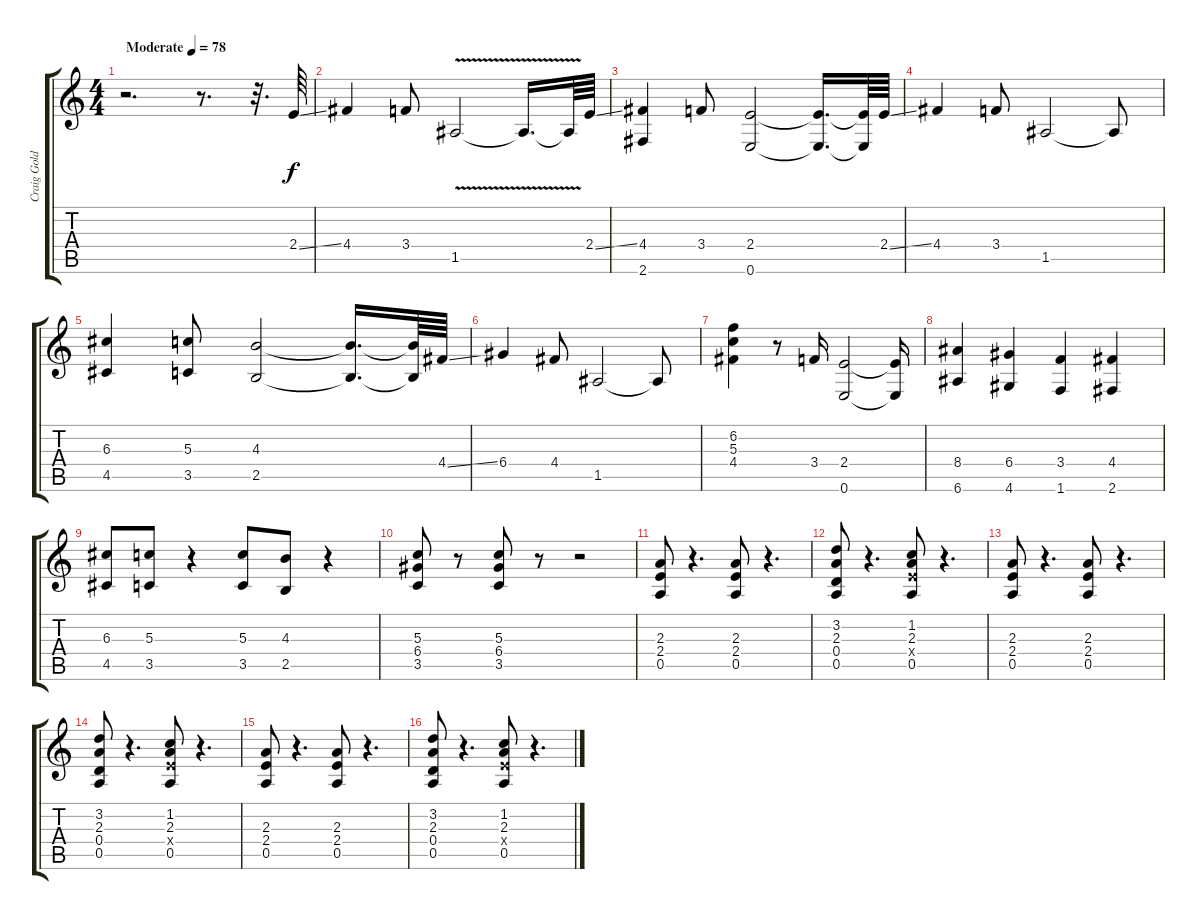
\track ("Craig Goldy" "Craig Gold") {instrument distortionguitar}
\staff {score tabs}
\tuning (E4 B3 G3 D3 A2 E2) {hide}
\ts (4 4)
\tempo (78 "Moderate")
\clef g2
\ks c
r.2{d dy f instrument distortionguitar} r.8{d} r.32{d} 2.4{ss}.64 |
4.4.4 3.4.8 1.5{v}.2 1.5{v t}.16{d} 1.5{t}.64 2.4{ss}.64 |
(4.4 2.6).4 3.4.8 (2.4 0.6).2 (2.4{t} 0.6{t}).16{d} (2.4{t} 0.6{t}).64 2.4{ss}.64 |
4.4.4 3.4.8 1.5.2 1.5{t}.8 |
(6.3 4.5).4 (5.3 3.5).8 (4.3 2.5).2 (4.3{t} 2.5{t}).16{d} (4.3{t} 2.5{t}).64 4.4{ss}.64 |
6.4.4 4.4.8 1.5.2 1.5{t}.8 |
(6.2 5.3 4.4).4 r.8 3.4.16 (2.4 0.6).2 (2.4{t} 0.6{t}).16 |
(8.4 6.6).4 (6.4 4.6).4 (3.4 1.6).4 (4.4 2.6).4 |
(6.3 4.5).8 (5.3 3.5).8 r.4 (5.3 3.5).8 (4.3 2.5).8 r.4 |
(5.3 6.4 3.5).8 r.8 (5.3 6.4 3.5).8 r.8 r.2 |
(2.3 2.4 0.5).8 r.4{d} (2.3 2.4 0.5).8 r.4{d} |
(3.2 2.3 0.4 0.5).8 r.4{d} (1.2 2.3 2.4{x} 0.5).8 r.4{d} |
(2.3 2.4 0.5).8 r.4{d} (2.3 2.4 0.5).8 r.4{d} |
(3.2 2.3 0.4 0.5).8 r.4{d} (1.2 2.3 2.4{x} 0.5).8 r.4{d} |
(2.3 2.4 0.5).8 r.4{d} (2.3 2.4 0.5).8 r.4{d} |
(3.2 2.3 0.4 0.5).8 r.4{d} (1.2 2.3 2.4{x} 0.5).8 r.4{d}
